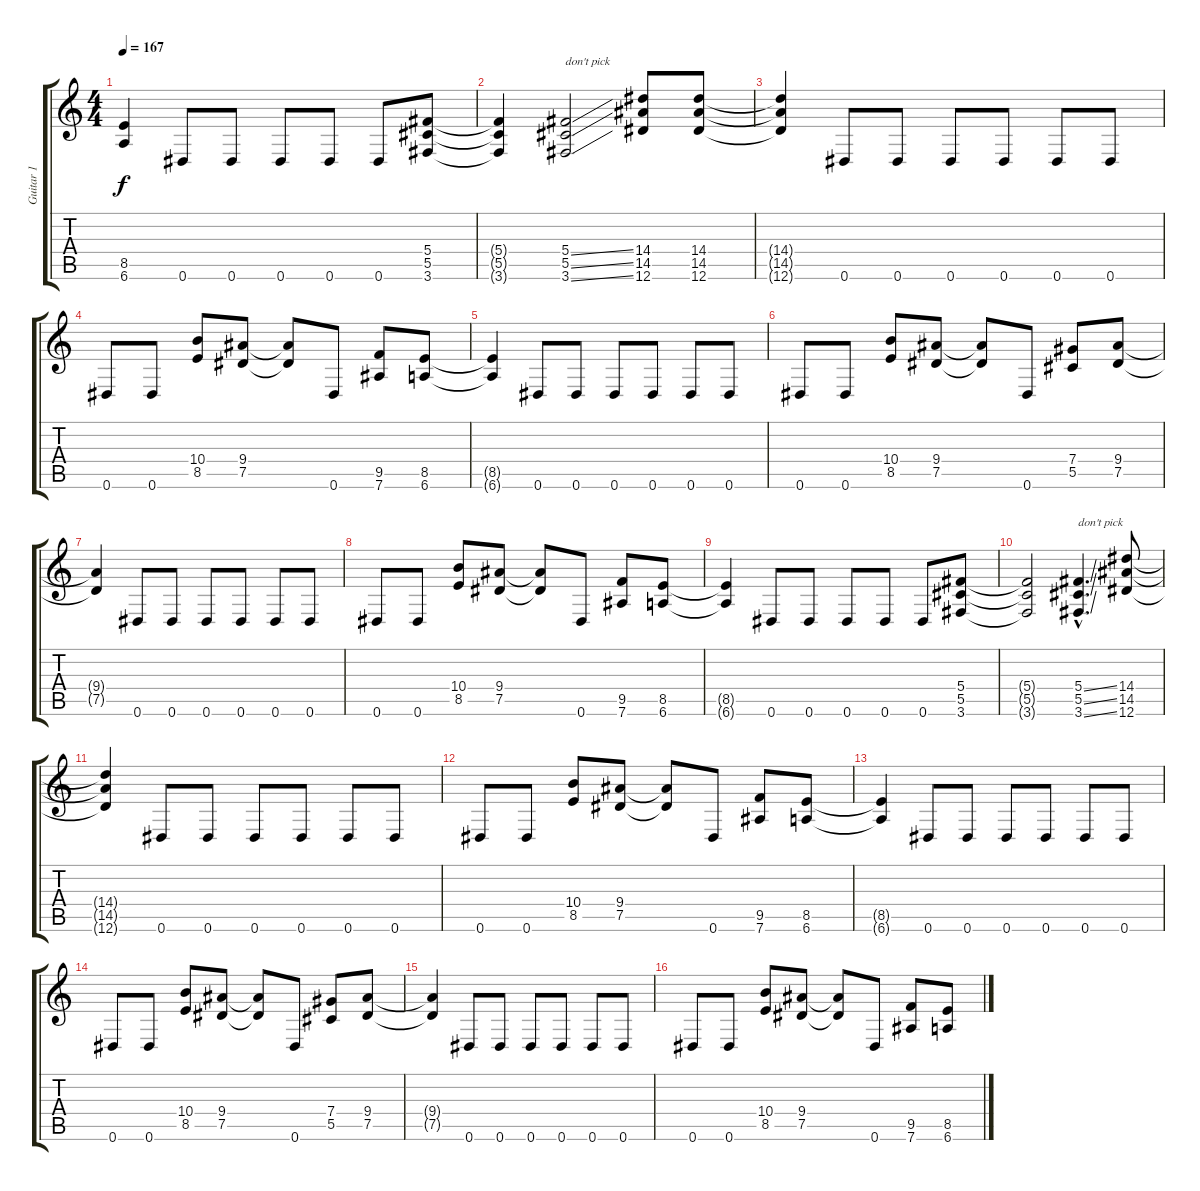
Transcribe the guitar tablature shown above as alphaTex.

\track ("Guitar 1" "Guitar 1") {instrument distortionguitar}
\staff {score tabs}
\tuning (Eb4 Bb3 Gb3 Db3 Ab2 Eb2) {hide}
\ts (4 4)
\tempo 167
\clef g2
\ks c
(8.5{t} 6.6{t}).4{dy f} 0.6.8 0.6.8 0.6.8 0.6.8 0.6.8 (5.4 5.5 3.6).8 |
(5.4{t} 5.5{t} 3.6{t}).4 (5.4{ss} 5.5{ss} 3.6{ss}).2{txt "don't pick"} (14.4 14.5 12.6).8 (14.4 14.5 12.6).8 |
(14.4{t} 14.5{t} 12.6{t}).4 0.6.8 0.6.8 0.6.8 0.6.8 0.6.8 0.6.8 |
0.6.8 0.6.8 (10.4 8.5).8 (9.4 7.5).8 (9.4{t} 7.5{t}).8 0.6.8 (9.5 7.6).8 (8.5 6.6).8 |
(8.5{t} 6.6{t}).4 0.6.8 0.6.8 0.6.8 0.6.8 0.6.8 0.6.8 |
0.6.8 0.6.8 (10.4 8.5).8 (9.4 7.5).8 (9.4{t} 7.5{t}).8 0.6.8 (7.4 5.5).8 (9.4 7.5).8 |
(9.4{t} 7.5{t}).4 0.6.8 0.6.8 0.6.8 0.6.8 0.6.8 0.6.8 |
0.6.8 0.6.8 (10.4 8.5).8 (9.4 7.5).8 (9.4{t} 7.5{t}).8 0.6.8 (9.5 7.6).8 (8.5 6.6).8 |
(8.5{t} 6.6{t}).4 0.6.8 0.6.8 0.6.8 0.6.8 0.6.8 (5.4 5.5 3.6).8 |
(5.4{t} 5.5{t} 3.6{t}).2 (5.4{ss hac} 5.5{ss hac} 3.6{ss hac}).4{d txt "don't pick"} (14.4 14.5 12.6).8 |
(14.4{t} 14.5{t} 12.6{t}).4 0.6.8 0.6.8 0.6.8 0.6.8 0.6.8 0.6.8 |
0.6.8 0.6.8 (10.4 8.5).8 (9.4 7.5).8 (9.4{t} 7.5{t}).8 0.6.8 (9.5 7.6).8 (8.5 6.6).8 |
(8.5{t} 6.6{t}).4 0.6.8 0.6.8 0.6.8 0.6.8 0.6.8 0.6.8 |
0.6.8 0.6.8 (10.4 8.5).8 (9.4 7.5).8 (9.4{t} 7.5{t}).8 0.6.8 (7.4 5.5).8 (9.4 7.5).8 |
(9.4{t} 7.5{t}).4 0.6.8 0.6.8 0.6.8 0.6.8 0.6.8 0.6.8 |
0.6.8 0.6.8 (10.4 8.5).8 (9.4 7.5).8 (9.4{t} 7.5{t}).8 0.6.8 (9.5 7.6).8 (8.5 6.6).8
